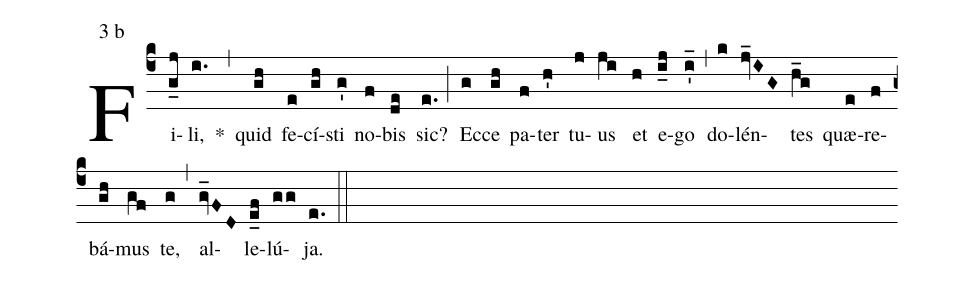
mode:3 b;
%%
(c4) Fi(g_j)li,(i.) *(,) quid(gh) fe(e)cí(gh)sti(g') no(f)bis(de) sic?(e.) (;) Ec(g)ce(gh) pa(f)ter(h') tu(j)us(ji) et(h) e(i_j)go(i'_) (,) do(k)lén(jv_IG)tes(h_g) quæ(e)re(f)bá(gh)mus(gf) te,(g) (,) al(gv_FD)le(e_f)lú(gg)ja.(e.) (::)
